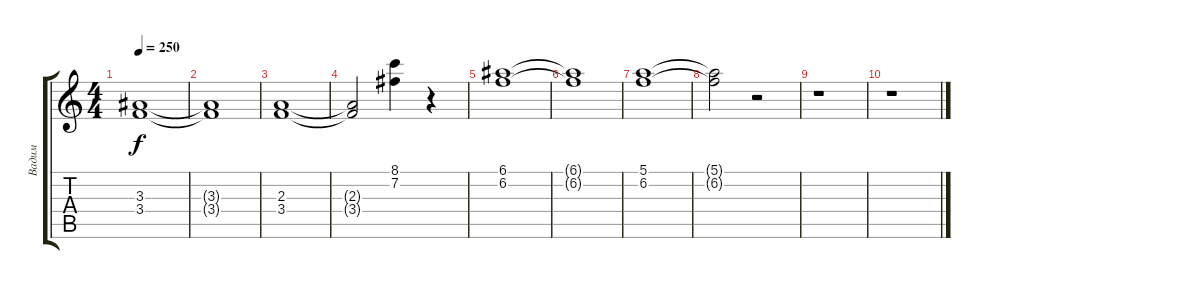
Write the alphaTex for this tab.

\track ("Вадим" "Вадим") {instrument electricguitarclean}
\staff {score tabs}
\tuning (E4 B3 G3 D3 A2 E2) {hide}
\ts (4 4)
\tempo 250
\clef g2
\ks c
(3.3 3.4).1{dy f} |
(3.3{t} 3.4{t}).1 |
(2.3 3.4).1 |
(2.3{t} 3.4{t}).2 (8.1 7.2).4 r.4 |
(6.1 6.2).1 |
(6.1{t} 6.2{t}).1 |
(5.1 6.2).1 |
(5.1{t} 6.2{t}).2 r.2 |
r.1 |
r.1
